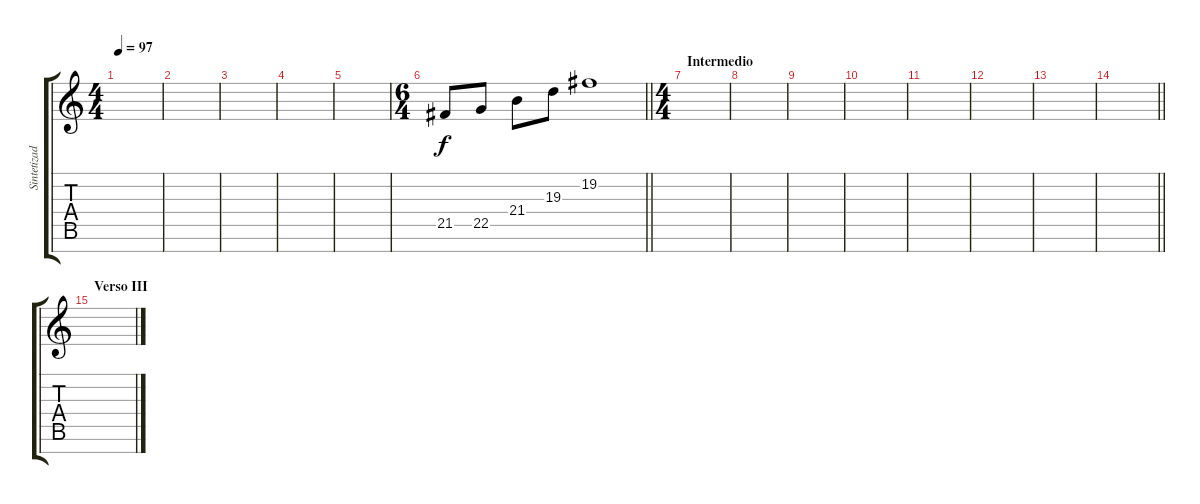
\track ("Sintetizador I" "Sintetizad") {instrument lead1square}
\staff {score tabs}
\tuning (E4 B3 G3 D3 A2 E2 B1) {hide}
\ts (4 4)
\tempo 97
\clef g2
\ks c
|
|
|
|
|
\ts (6 4)
\barLineRight lightlight
21.5.8{dy f balance 10} 22.5.8 21.4.8 19.3.8 19.2.1{volume 6} |
\ts (4 4)
\section ("" "Intermedio")
|
|
|
|
|
|
|
\barLineRight lightlight
|
\section ("" "Verso III")
